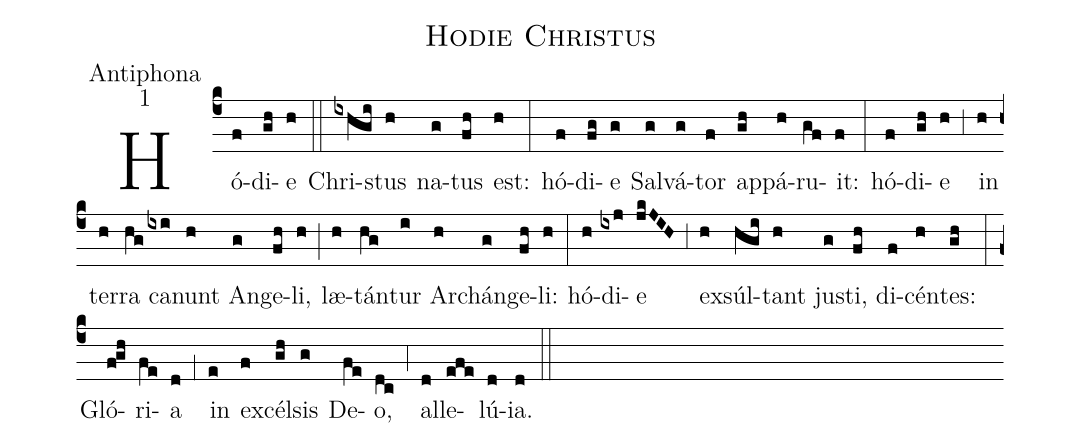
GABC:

name:Hodie Christus;
office-part:Antiphona;
mode:1;
%%
(c4) Hó(f)di(gh)e(h) (::)
Chri(ixhgi)stus(h) na(g)tus(fh) est:(h) (:)
hó(f)di(fg)e(g) Sal(g)vá(g)tor(f) ap(gh)pá(h)ru(gf)it:(f) (:)
hó(f)di(gh)e(h) (,3) in(h) ter(h)ra(hg) ca(ixi)nunt(h) An(g)ge(fh)li,(h) (;) læ(h)tán(hg)tur(i) Ar(h)chán(g)ge(fh)li:(h) (:)
hó(h)di(ixj)e(jkJIH) (,3) ex(h)súl(hgi)tant(h) ju(g)sti,(fh) di(f)cén(h)tes:(gh) (:)
Gló(f!gh)ri(fe)a(d) (,1) in(e) ex(f)cél(gh)sis(g) De(fe)o,(dc) (,4) al(d)le(efe)lú(d)ia.(d) (::)
